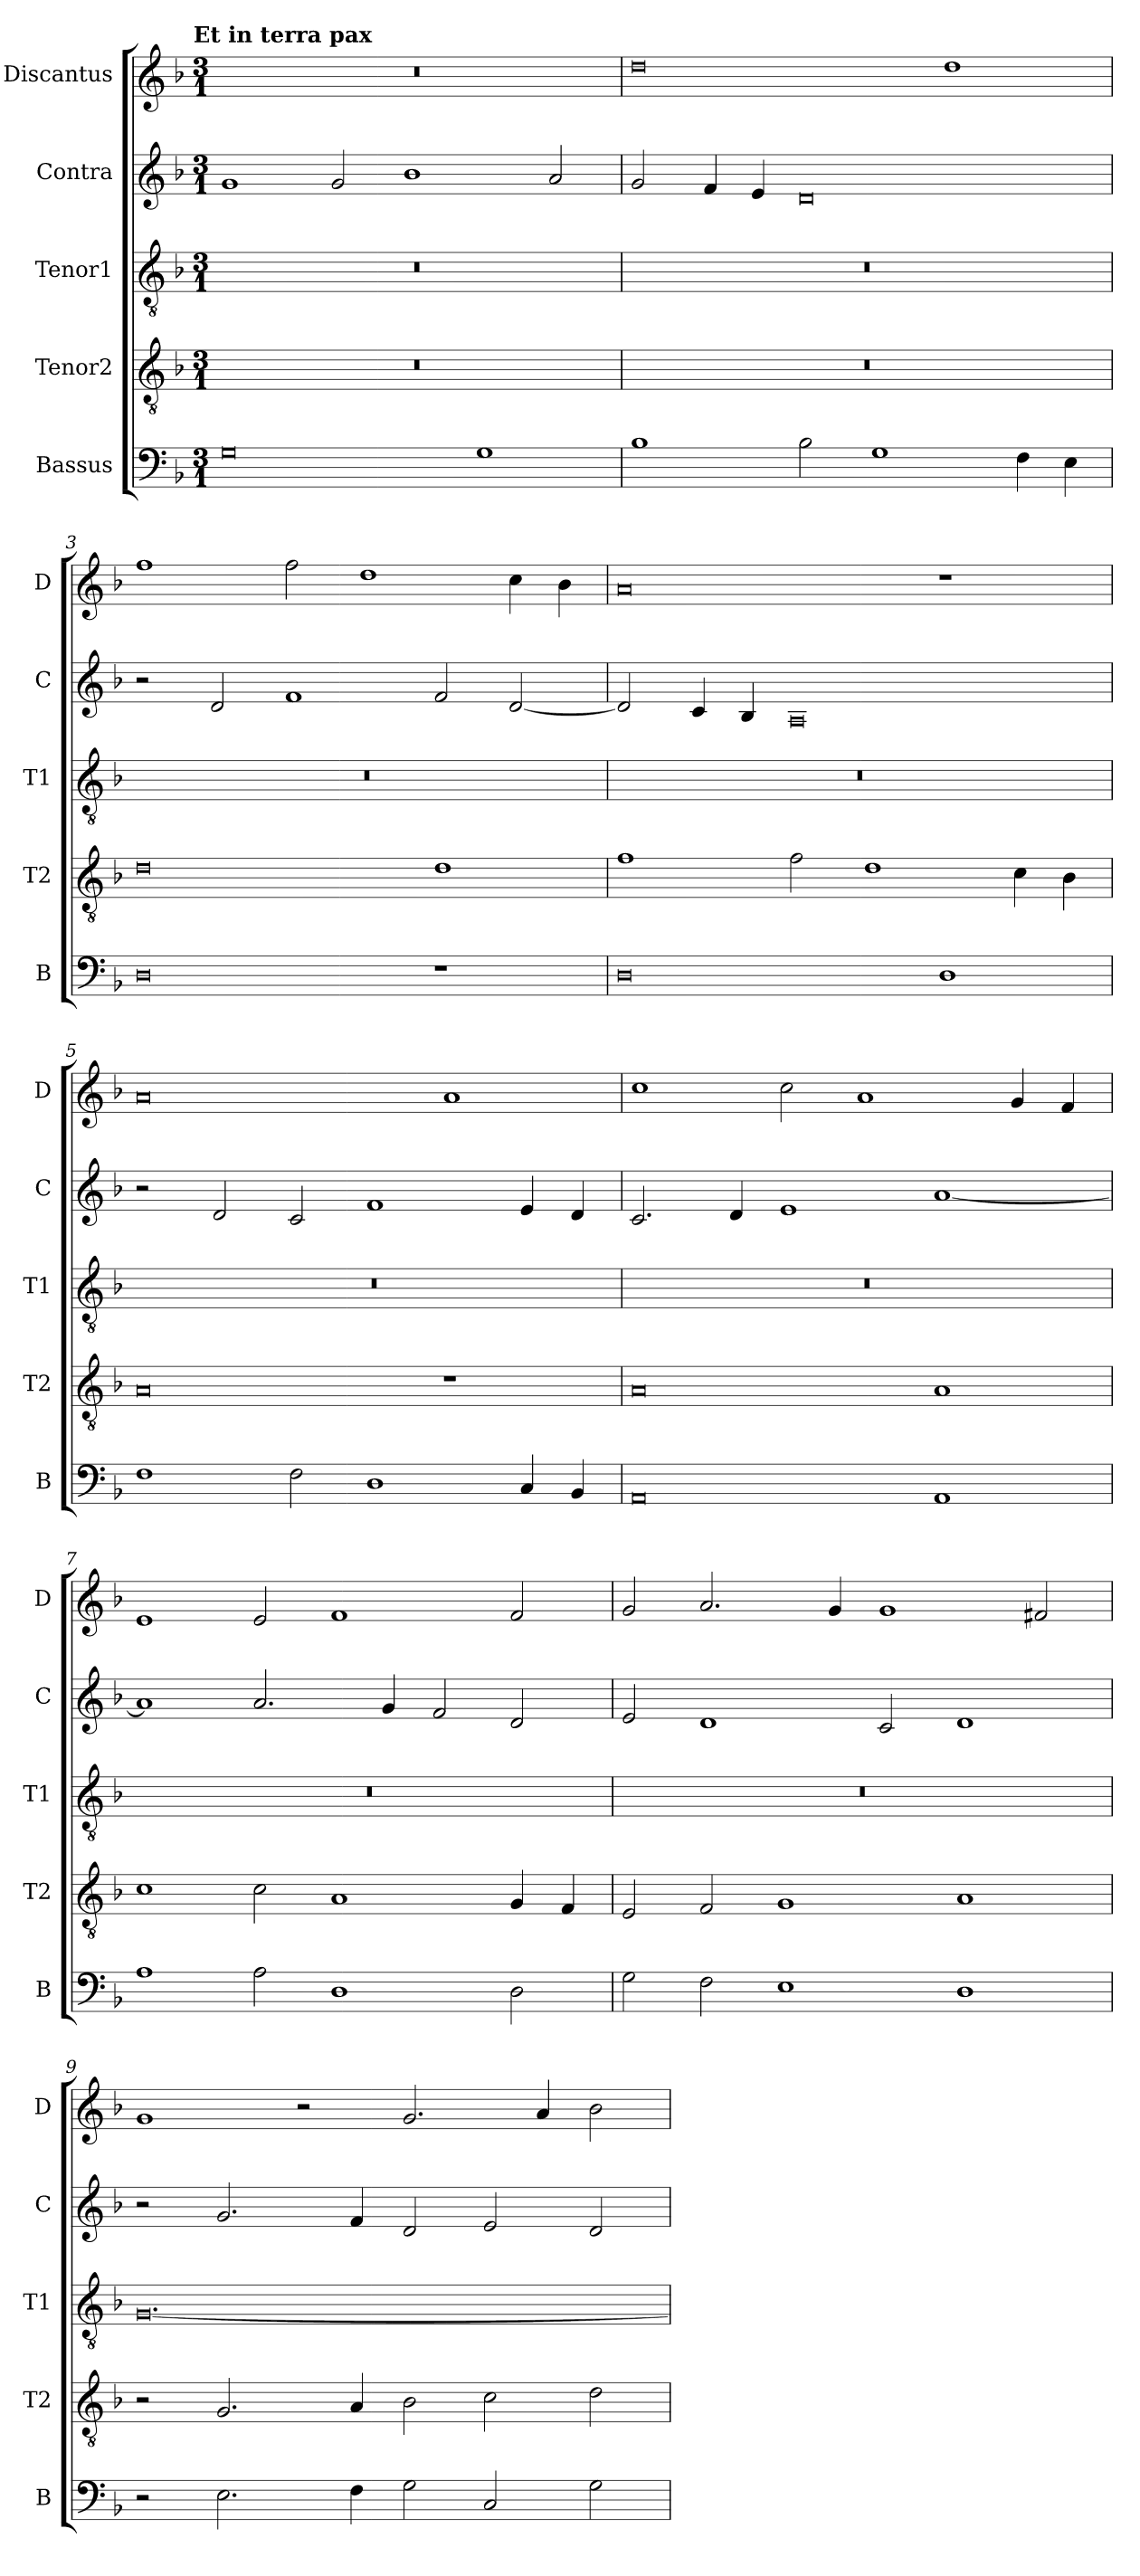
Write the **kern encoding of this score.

**kern	**kern	**kern	**kern	**kern
*part5	*part4	*part3	*part2	*part1
*staff5	*staff4	*staff3	*staff2	*staff1
*I"Bassus	*I"Tenor2	*I"Tenor1	*I"Contra	*I"Discantus
*I'B	*I'T2	*I'T1	*I'C	*I'D
*clefF4	*clefGv2	*clefGv2	*clefG2	*clefG2
*k[b-]	*k[b-]	*k[b-]	*k[b-]	*k[b-]
!!LO:TX:omd:t=Et in terra pax
*M3/1	*M3/1	*M3/1	*M3/1	*M3/1
=1	=1	=1	=1	=1
0G	0.r	0.r	1g	0.r
.	.	.	2g/	.
.	.	.	1b-	.
1G	.	.	.	.
.	.	.	2a/	.
=2	=2	=2	=2	=2
1B-	0.r	0.r	2g/	0dd
.	.	.	4f/	.
.	.	.	4e/	.
2B-\	.	.	0d	.
1G	.	.	.	.
.	.	.	.	1dd
4F\	.	.	.	.
4E\	.	.	.	.
=3	=3	=3	=3	=3
0D	0d	0.r	2r	1ff
.	.	.	2d/	.
.	.	.	1f	2ff\
.	.	.	.	1dd
1r	1d	.	2f/	.
.	.	.	[2d/	4cc\
.	.	.	.	4b-\
=4	=4	=4	=4	=4
0D	1f	0.r	2d/]	0a
.	.	.	4c/	.
.	.	.	4B-/	.
.	2f\	.	0A	.
.	1d	.	.	.
1D	.	.	.	1r
.	4c\	.	.	.
.	4B-\	.	.	.
=5	=5	=5	=5	=5
1F	0A	0.r	2r	0a
.	.	.	2d/	.
2F\	.	.	2c/	.
1D	.	.	1f	.
.	1r	.	.	1a
4C/	.	.	4e/	.
4BB-/	.	.	4d/	.
=6	=6	=6	=6	=6
0AA	0A	0.r	2.c/	1cc
.	.	.	4d/	.
.	.	.	1e	2cc\
.	.	.	.	1a
1AA	1A	.	[1a	.
.	.	.	.	4g/
.	.	.	.	4f/
=7	=7	=7	=7	=7
1A	1c	0.r	1a]	1e
2A\	2c\	.	2.a/	2e/
1D	1A	.	.	1f
.	.	.	4g/	.
.	.	.	2f/	.
2D\	4G/	.	2d/	2f/
.	4F/	.	.	.
=8	=8	=8	=8	=8
2G\	2E/	0.r	2e/	2g/
2F\	2F/	.	1d	2.a/
1E	1G	.	.	.
.	.	.	.	4g/
.	.	.	2c/	1g
1D	1A	.	1d	.
.	.	.	.	2f#X/
=9	=9	=9	=9	=9
2r	2r	[0.G	2r	1g
2.E\	2.G/	.	2.g/	.
.	.	.	.	2r
4F\	4A/	.	4f/	.
2G\	2B-\	.	2d/	2.g/
2C/	2c\	.	2e/	.
.	.	.	.	4a/
2G\	2d\	.	2d/	2b-\
=	=	=	=	=
*-	*-	*-	*-	*-
